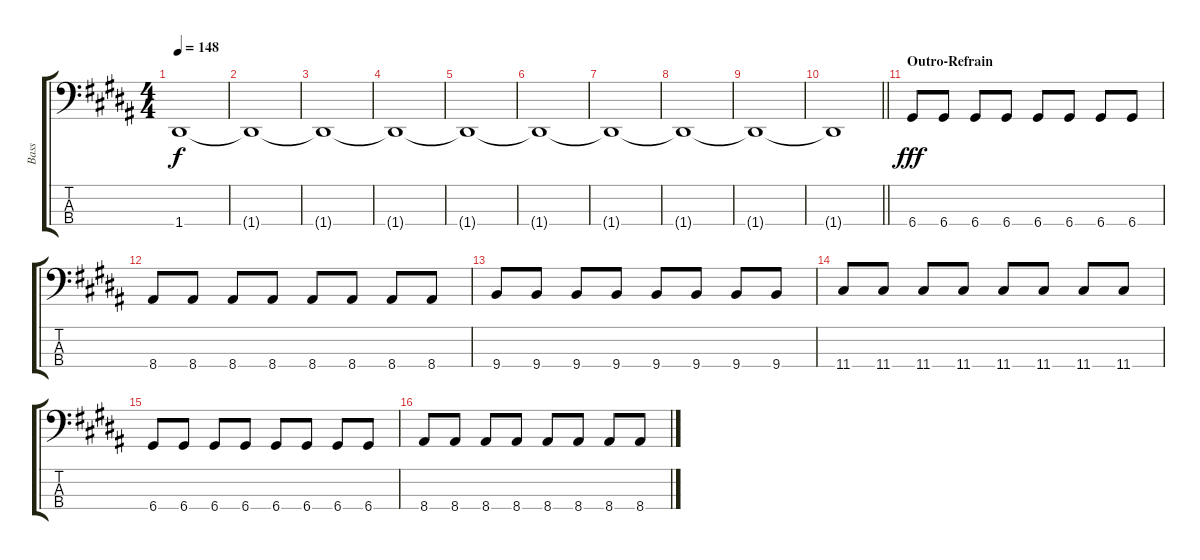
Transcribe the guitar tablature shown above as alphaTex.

\track ("Bass" "Bass") {instrument electricbassfinger}
\staff {score tabs}
\tuning (G2 D2 A1 D1) {hide}
\ts (4 4)
\tempo 148
\clef f4
\ks b
1.4{t}.1{dy f} |
1.4{t}.1 |
1.4{t}.1 |
1.4{t}.1 |
1.4{t}.1 |
1.4{t}.1 |
1.4{t}.1 |
1.4{t}.1 |
1.4{t}.1 |
\barLineRight lightlight
1.4{t}.1 |
\section ("" "Outro-Refrain")
6.4.8{dy fff} 6.4.8 6.4.8 6.4.8 6.4.8 6.4.8 6.4.8 6.4.8 |
8.4.8 8.4.8 8.4.8 8.4.8 8.4.8 8.4.8 8.4.8 8.4.8 |
9.4.8 9.4.8 9.4.8 9.4.8 9.4.8 9.4.8 9.4.8 9.4.8 |
11.4.8 11.4.8 11.4.8 11.4.8 11.4.8 11.4.8 11.4.8 11.4.8 |
6.4.8 6.4.8 6.4.8 6.4.8 6.4.8 6.4.8 6.4.8 6.4.8 |
8.4.8 8.4.8 8.4.8 8.4.8 8.4.8 8.4.8 8.4.8 8.4.8
